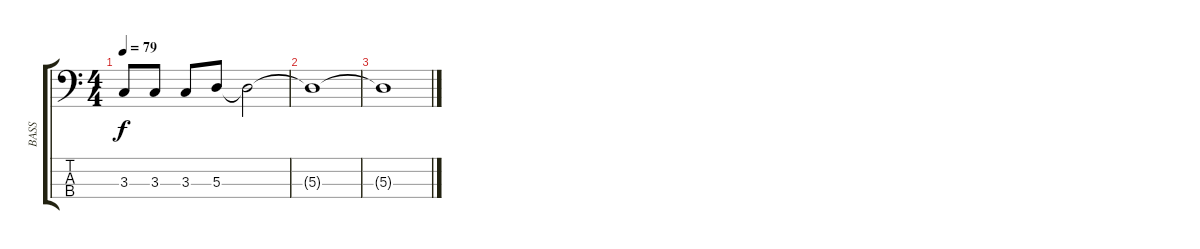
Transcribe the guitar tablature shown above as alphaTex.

\track ("BASS" "BASS") {instrument electricbassfinger}
\staff {score tabs}
\tuning (G2 D2 A1 D1) {hide}
\ts (4 4)
\tempo 79
\clef f4
\ks c
3.3.8{dy f} 3.3.8 3.3.8 5.3.8 5.3{t}.2 |
5.3{t}.1 |
5.3{t}.1
